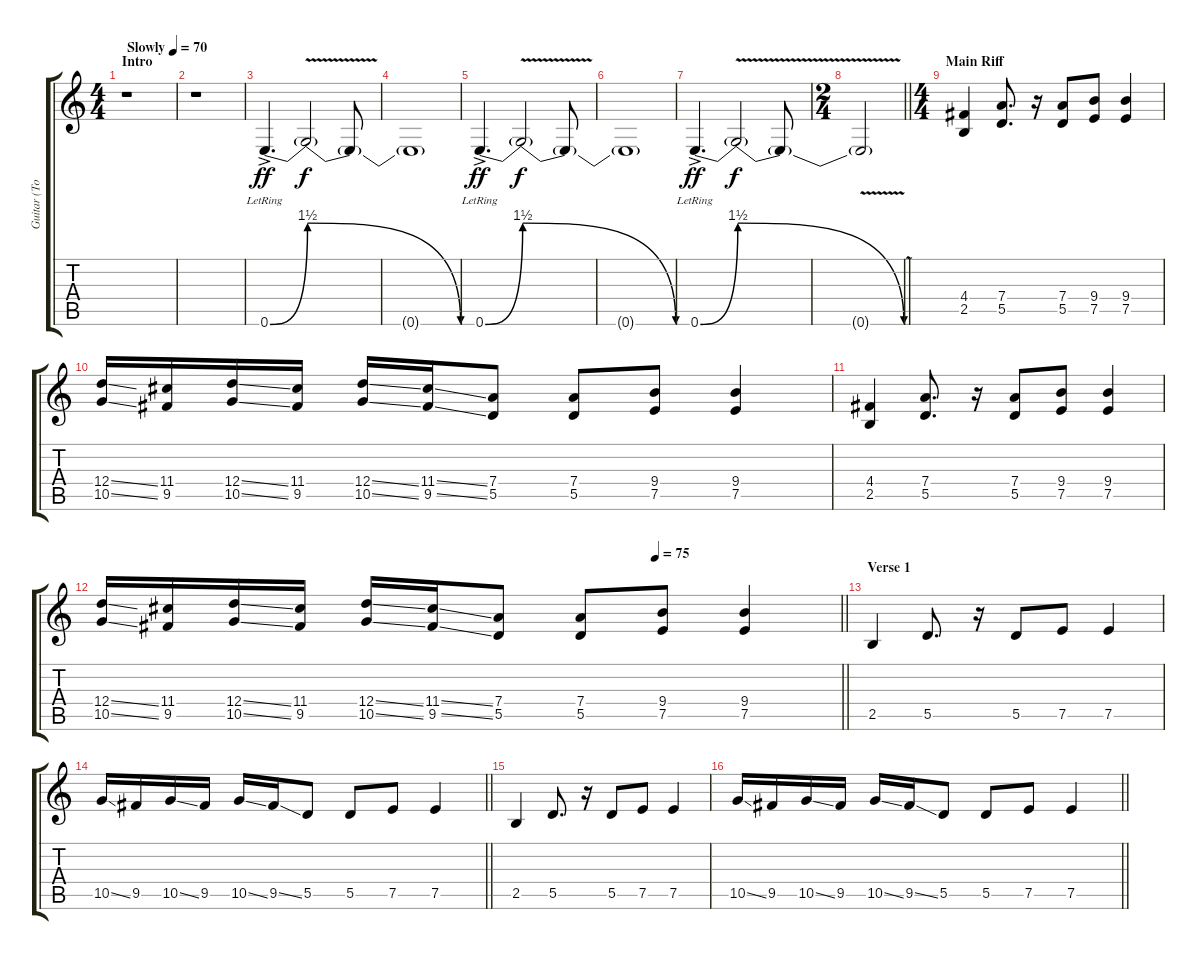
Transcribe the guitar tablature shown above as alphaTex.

\track ("Guitar (Tony Iommi)" "Guitar (To") {instrument distortionguitar}
\staff {score tabs}
\tuning (E4 B3 G3 D3 A2 E2) {hide}
\ts (4 4)
\section ("" "Intro")
\tempo (70 "Slowly")
\clef g2
\ks c
r.1{dy ff instrument distortionguitar} |
r.1 |
0.6{be (bend 0 0 60 6) ac lr}.4{d} 0.6{be (release 0 6 60 0) v t}.2{dy f} 0.6{t}.8 |
0.6{t}.1 |
0.6{be (bend 0 0 60 6) ac lr}.4{d dy ff} 0.6{be (release 0 6 60 0) v t}.2{dy f} 0.6{t}.8 |
0.6{t}.1 |
0.6{be (bend 0 0 60 6) ac lr}.4{d dy ff} 0.6{be (release 0 6 60 0) v t}.2{dy f} 0.6{t}.8 |
\ts (2 4)
\barLineRight lightlight
0.6{v t}.2 |
\ts (4 4)
\section ("" "Main Riff")
(4.4 2.5).4 (7.4 5.5).8{d} r.16 (7.4 5.5).8 (9.4 7.5).8 (9.4 7.5).4 |
(12.4{ss} 10.5{ss}).16 (11.4 9.5).16 (12.4{ss} 10.5{ss}).16 (11.4 9.5).16 (12.4{ss} 10.5{ss}).16 (11.4{ss} 9.5{ss}).16 (7.4 5.5).8 (7.4 5.5).8 (9.4 7.5).8 (9.4 7.5).4 |
(4.4 2.5).4{balance 13} (7.4 5.5).8{d} r.16 (7.4 5.5).8 (9.4 7.5).8 (9.4 7.5).4 |
\tempo (75 0.75)
\barLineRight lightlight
(12.4{ss} 10.5{ss}).16 (11.4 9.5).16 (12.4{ss} 10.5{ss}).16 (11.4 9.5).16 (12.4{ss} 10.5{ss}).16 (11.4{ss} 9.5{ss}).16 (7.4 5.5).8 (7.4 5.5).8 (9.4 7.5).8 (9.4 7.5).4 |
\section ("" "Verse 1")
2.5.4 5.5.8{d} r.16 5.5.8 7.5.8 7.5.4 |
\barLineRight lightlight
10.5{ss}.16 9.5.16 10.5{ss}.16 9.5.16 10.5{ss}.16 9.5{ss}.16 5.5.8 5.5.8 7.5.8 7.5.4 |
2.5.4 5.5.8{d} r.16 5.5.8 7.5.8 7.5.4 |
\barLineRight lightlight
10.5{ss}.16 9.5.16 10.5{ss}.16 9.5.16 10.5{ss}.16 9.5{ss}.16 5.5.8 5.5.8 7.5.8 7.5.4
